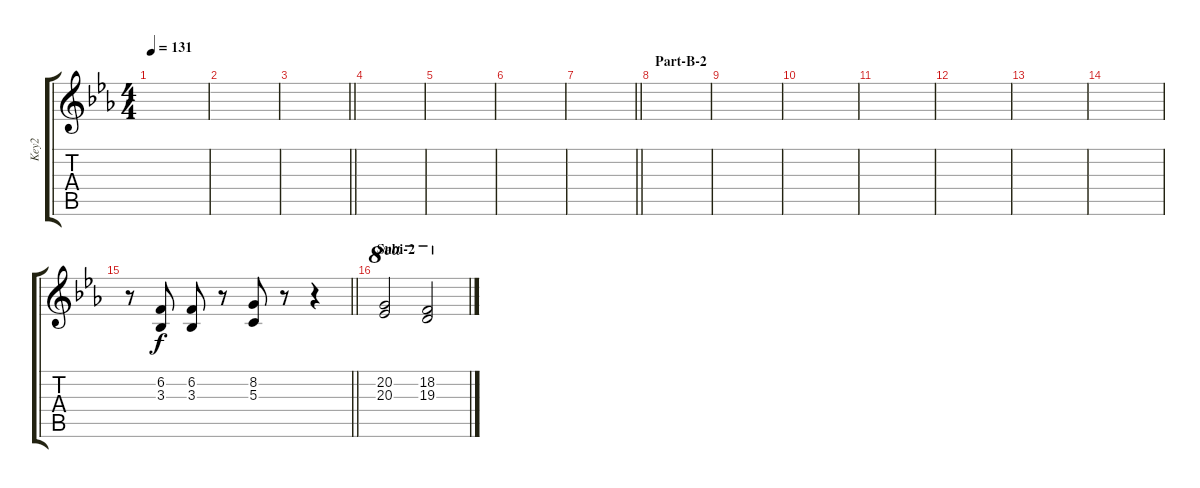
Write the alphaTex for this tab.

\track ("Key2" "Key2") {instrument lead2sawtooth}
\staff {score tabs}
\tuning (E4 B3 G3 D3 A2 E2) {hide}
\ts (4 4)
\tempo 131
\clef g2
\ks eb
|
|
\barLineRight lightlight
|
|
|
|
\barLineRight lightlight
|
\section ("" "Part-B-2")
|
|
|
|
|
|
|
\barLineRight lightlight
r.8 (6.2 3.3).8 (6.2 3.3).8 r.8 (8.2 5.3).8 r.8 r.4 |
\section ("" "Sabi-2")
(20.2 20.3).2{ot 8va} (18.2 19.3).2{ot 8va}
